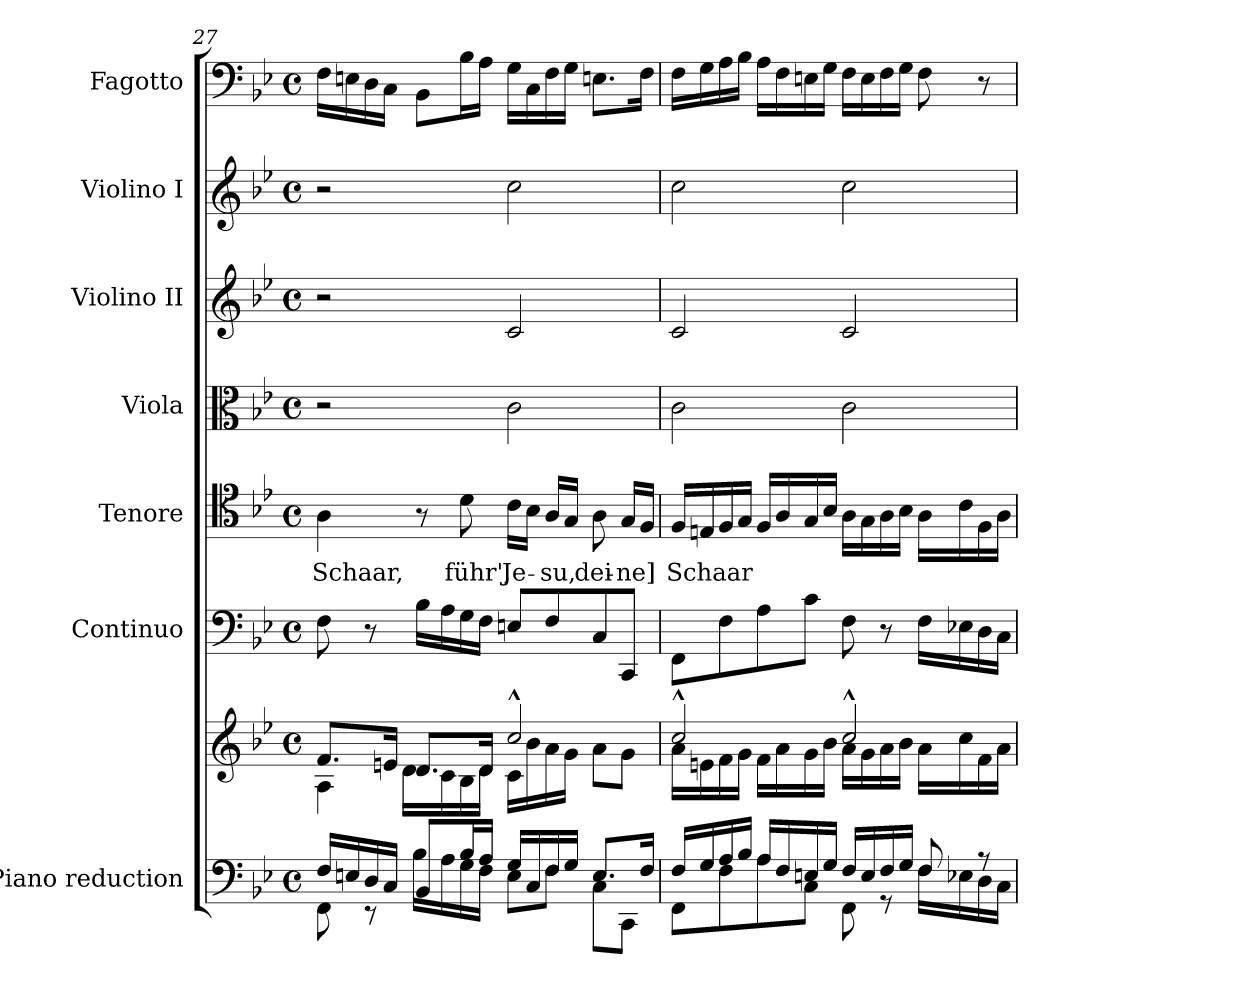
**kern	**kern	**kern	**kern	**text	**kern	**kern	**kern	**kern
*part7	*part7	*part6	*part5	*part5	*part4	*part3	*part2	*part1
*staff8	*staff7	*staff6	*staff5	*staff5	*staff4	*staff3	*staff2	*staff1
*I"Piano reduction	*	*I"Continuo	*I"Tenore	*	*I"Viola	*I"Violino II	*I"Violino I	*I"Fagotto
*I'Pno	*	*	*	*	*I'Vla	*I'Vln	*I'Vln	*
*clefF4	*clefG2	*clefF4	*clefC4	*	*clefC3	*clefG2	*clefG2	*clefF4
*k[b-e-]	*k[b-e-]	*k[b-e-]	*k[b-e-]	*	*k[b-e-]	*k[b-e-]	*k[b-e-]	*k[b-e-]
*M4/4	*M4/4	*M4/4	*M4/4	*	*M4/4	*M4/4	*M4/4	*M4/4
*met(c)	*met(c)	*met(c)	*met(c)	*	*met(c)	*met(c)	*met(c)	*met(c)
=27	=27	=27	=27	=27	=27	=27	=27	=27
*^	*^	*	*	*	*	*	*	*
!	!	!	!	!	!	!LO:LY:b	!	!	!	!
16F/LL	8FF\	8.f/L	4A\	8F\	4A\	Schaar,	2r	2r	2r	16F\LL
16En/	.	.	.	.	.	.	.	.	.	16En\
16D/	8r	.	.	8r	.	.	.	.	.	16D\
16C/JJ	.	16en/Jk	.	.	.	.	.	.	.	16C\JJ
8BB-/L	16B-\LL	8.d/L	16d\LL	16B-\LL	8r	.	.	.	.	8BB-\L
.	16A\	.	16c\	16A\	.	.	.	.	.	.
!	!	!	!	!	!	!LO:LY:b	!	!	!	!
16B-/L	16G\	.	16B-\	16G\	8d\	führ',	.	.	.	16B-\L
16A/JJ	16F\JJ	16d/Jk	16d\JJ	16F\JJ	.	.	.	.	.	16A\JJ
!	!	!	!	!	!	!LO:LY:b	!	!	!	!
16G/LL	8E\L	2cc^^/	16c\LL	8En/L	16c\LL	Je-	2c\	2c/	2cc\	16G\LL
16C/	.	.	16b-\	.	16B-\JJ	.	.	.	.	16C\
!	!	!	!	!	!	!LO:LY:b	!	!	!	!
16F/	8F\J	.	16a\	8F/	16A/LL	-su,	.	.	.	16F\
16G/JJ	.	.	16g\JJ	.	16G/JJ	.	.	.	.	16G\JJ
!	!	!	!	!	!	!LO:LY:b	!	!	!	!
8.E/L	8C\L	.	8a\L	8C/	8A\	dei-	.	.	.	8.En\L
!	!	!	!	!	!	!LO:LY:b	!	!	!	!
.	8CC\J	.	8g\J	8CC/J	16G/LL	-ne]	.	.	.	.
16F/Jk	.	.	.	.	16F/JJ	.	.	.	.	16F\Jk
!!LO:PB:g=z
=28	=28	=28	=28	=28	=28	=28	=28	=28	=28	=28
!	!	!	!	!	!	!LO:LY:b	!	!	!	!
16F/LL	8FF\L	2cc^^/	16a\LL	8FF\L	16F/LL	Schaar	2c\	2c/	2cc\	16F\LL
16G/	.	.	16en\	.	16En/	.	.	.	.	16G\
16A/	8F\	.	16f\	8F\	16F/	.	.	.	.	16A\
16B-/JJ	.	.	16g\JJ	.	16G/JJ	.	.	.	.	16B-\JJ
16A/LL	8A\	.	16f\LL	8A\	16F/LL	.	.	.	.	16A\LL
16F/	.	.	16a\	.	16A/	.	.	.	.	16F\
16En/	8C\J	.	16g\	8c\J	16G/	.	.	.	.	16En\
16G/JJ	.	.	16b-\JJ	.	16B-/JJ	.	.	.	.	16G\JJ
16F/LL	8FF\	2cc^^/	16a\LL	8F\	16A\LL	.	2c\	2c/	2cc\	16F\LL
16E/	.	.	16g\	.	16G\	.	.	.	.	16E\
16F/	8r	.	16a\	8r	16A\	.	.	.	.	16F\
16G/JJ	.	.	16b-\JJ	.	16B-\JJ	.	.	.	.	16G\JJ
8F/	16F\LL	.	16a\LL	16F\LL	16A\LL	.	.	.	.	8F\
.	16E-X\	.	16cc\	16E-X\	16c\	.	.	.	.	.
8r	16D\	.	16f\	16D\	16F\	.	.	.	.	8r
.	16C\JJ	.	16a\JJ	16C\JJ	16A\JJ	.	.	.	.	.
*v	*v	*	*	*	*	*	*	*	*	*
*	*v	*v	*	*	*	*	*	*	*
=	=	=	=	=	=	=	=	=
*-	*-	*-	*-	*-	*-	*-	*-	*-
